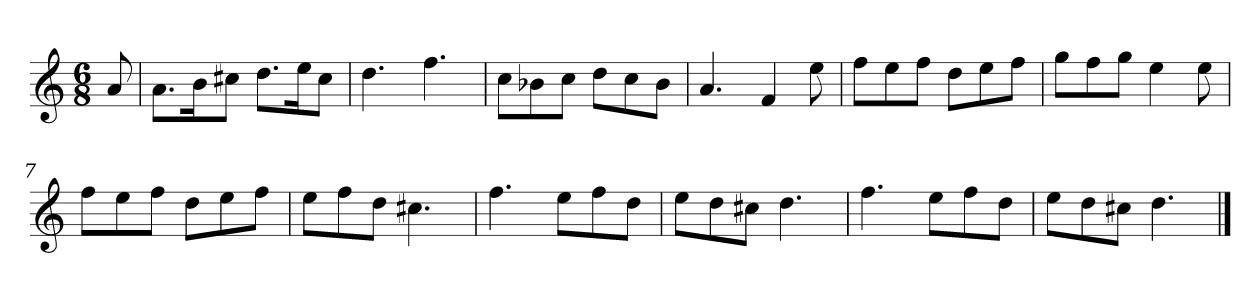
**kern
*part1
*staff1
*k[]
*M6/8
*MM120
=
8a
=1
8.aL
16bK
8cc#XJ
8.ddL
16eeK
8cc#J
=2
4.dd
4.ff
=3
8ccL
8b-X
8ccJ
8ddL
8cc
8b-J
=4
4.a
4f
8ee
=5
8ffL
8ee
8ffJ
8ddL
8ee
8ffJ
=6
8ggL
8ff
8ggJ
4ee
8ee
=7
8ffL
8ee
8ffJ
8ddL
8ee
8ffJ
=8
8eeL
8ff
8ddJ
4.cc#X
=9
4.ff
8eeL
8ff
8ddJ
=10
8eeL
8dd
8cc#XJ
4.dd
=11
4.ff
8eeL
8ff
8ddJ
=12
8eeL
8dd
8cc#XJ
4.dd
==
*-
